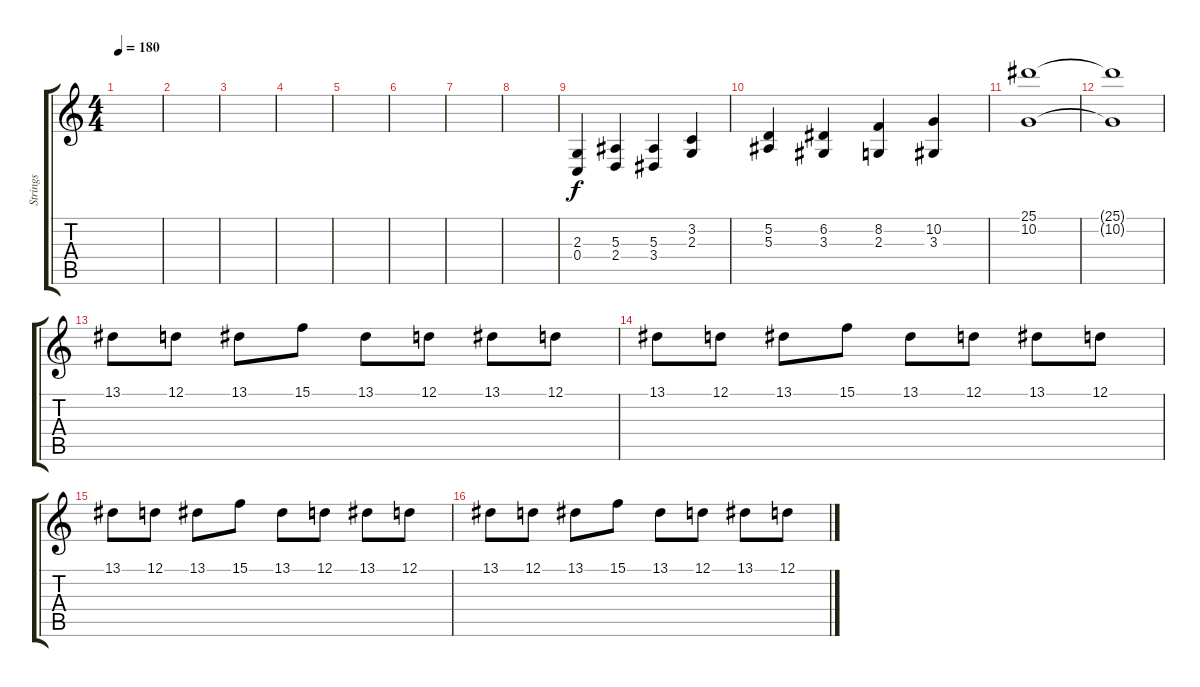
\track ("Strings" "Strings") {instrument stringensemble1}
\staff {score tabs}
\tuning (D4 A3 F3 C3 G2 C2) {hide}
\ts (4 4)
\tempo 180
\clef g2
\ks c
|
|
|
|
|
|
|
|
(2.3 0.4).4{volume 16} (5.3 2.4).4 (5.3 3.4).4 (3.2 2.3).4 |
(5.2 5.3).4 (6.2 3.3).4 (8.2 2.3).4 (10.2 3.3).4 |
(25.1 10.2).1 |
(25.1{t} 10.2{t}).1 |
13.1.8 12.1.8 13.1.8 15.1.8 13.1.8 12.1.8 13.1.8 12.1.8 |
13.1.8 12.1.8 13.1.8 15.1.8 13.1.8 12.1.8 13.1.8 12.1.8 |
13.1.8 12.1.8 13.1.8 15.1.8 13.1.8 12.1.8 13.1.8 12.1.8 |
13.1.8 12.1.8 13.1.8 15.1.8 13.1.8 12.1.8 13.1.8 12.1.8
